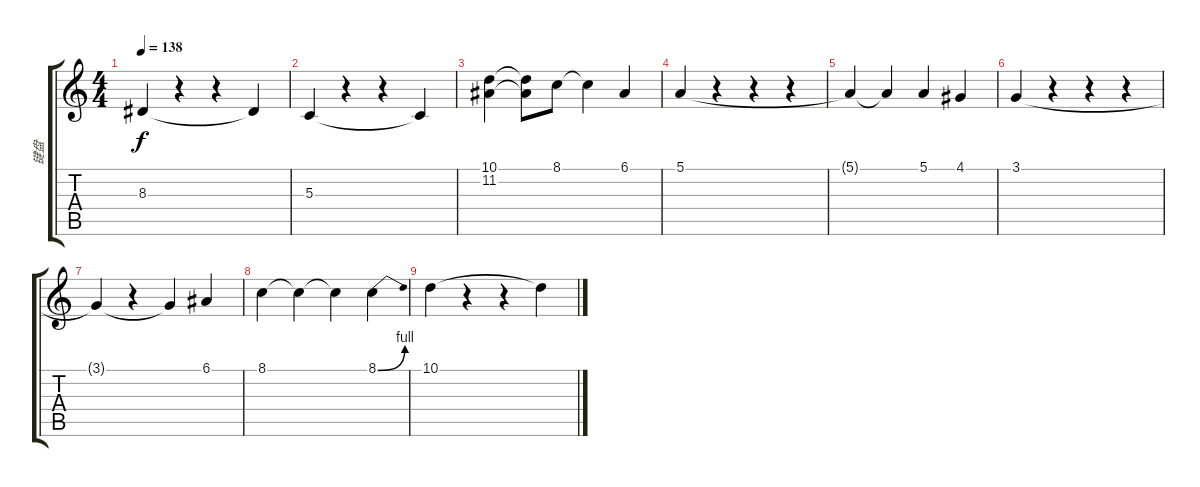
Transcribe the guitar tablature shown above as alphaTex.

\track ("键盘" "键盘") {instrument harmonica}
\staff {score tabs}
\tuning (E4 B3 G3 D3 A2 E2) {hide}
\ts (4 4)
\tempo 138
\clef g2
\ks c
8.3{t}.4{dy f} r.4 r.4 8.3{t}.4 |
5.3.4 r.4 r.4 5.3{t}.4 |
(10.1 11.2).4 (10.1{t} 11.2{t}).8 8.1.8 8.1{t}.4 6.1.4 |
5.1.4 r.4 r.4 r.4 |
5.1{t}.4 5.1{t}.4 5.1.4 4.1.4 |
3.1.4 r.4 r.4 r.4 |
3.1{t}.4 r.4 3.1{t}.4 6.1.4 |
8.1.4 8.1{t}.4 8.1{t}.4 8.1{be (bend 0 0 60 4)}.4 |
10.1.4 r.4 r.4 10.1{t}.4
